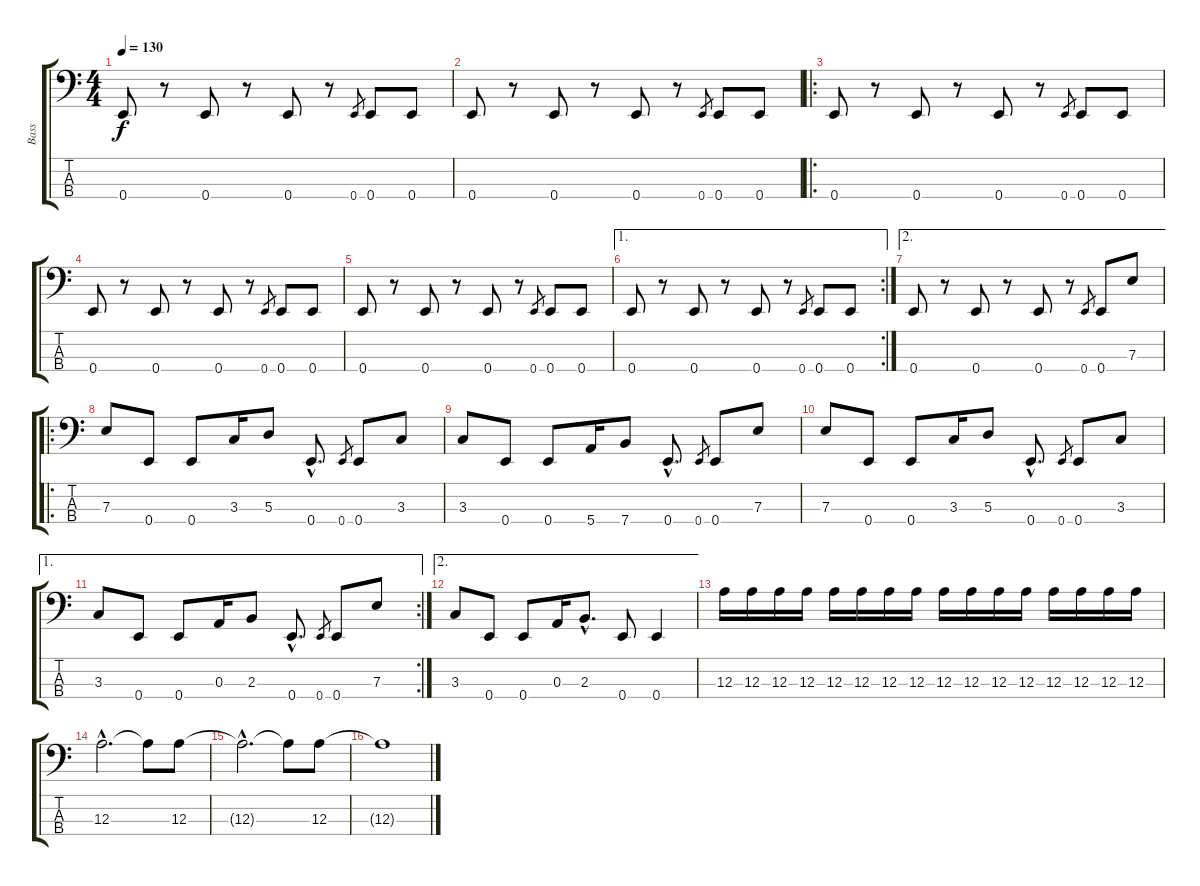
\track ("Bass" "Bass") {instrument electricbassfinger}
\staff {score tabs}
\tuning (G2 D2 A1 E1) {hide}
\ts (4 4)
\tempo 130
\clef f4
\ks c
0.4.8{dy f} r.8 0.4.8 r.8 0.4.8 r.8 0.4.8{gr} 0.4.8 0.4.8 |
0.4.8 r.8 0.4.8 r.8 0.4.8 r.8 0.4.8{gr} 0.4.8 0.4.8 |
\ro
0.4.8 r.8 0.4.8 r.8 0.4.8 r.8 0.4.8{gr} 0.4.8 0.4.8 |
0.4.8 r.8 0.4.8 r.8 0.4.8 r.8 0.4.8{gr} 0.4.8 0.4.8 |
0.4.8 r.8 0.4.8 r.8 0.4.8 r.8 0.4.8{gr} 0.4.8 0.4.8 |
\ae 1
\rc 2
0.4.8 r.8 0.4.8 r.8 0.4.8 r.8 0.4.8{gr} 0.4.8 0.4.8 |
\ae 2
0.4.8 r.8 0.4.8 r.8 0.4.8 r.8 0.4.8{gr} 0.4.8 7.3.8 |
\ro
7.3.8 0.4.8 0.4.8 3.3.16 5.3.8 0.4{hac}.8{d} 0.4.8{gr} 0.4.8 3.3.8 |
3.3.8 0.4.8 0.4.8 5.4.16 7.4.8 0.4{hac}.8{d} 0.4.8{gr} 0.4.8 7.3.8 |
7.3.8 0.4.8 0.4.8 3.3.16 5.3.8 0.4{hac}.8{d} 0.4.8{gr} 0.4.8 3.3.8 |
\ae 1
\rc 2
3.3.8 0.4.8 0.4.8 0.3.16 2.3.8 0.4{hac}.8{d} 0.4.8{gr} 0.4.8 7.3.8 |
\ae 2
3.3.8 0.4.8 0.4.8 0.3.16 2.3{hac}.8{d} 0.4.8 0.4.4 |
12.3.16 12.3.16 12.3.16 12.3.16 12.3.16 12.3.16 12.3.16 12.3.16 12.3.16 12.3.16 12.3.16 12.3.16 12.3.16 12.3.16 12.3.16 12.3.16 |
12.3{hac}.2{d} 12.3{t}.8 12.3.8 |
12.3{hac t}.2{d} 12.3{t}.8 12.3.8 |
12.3{t}.1
